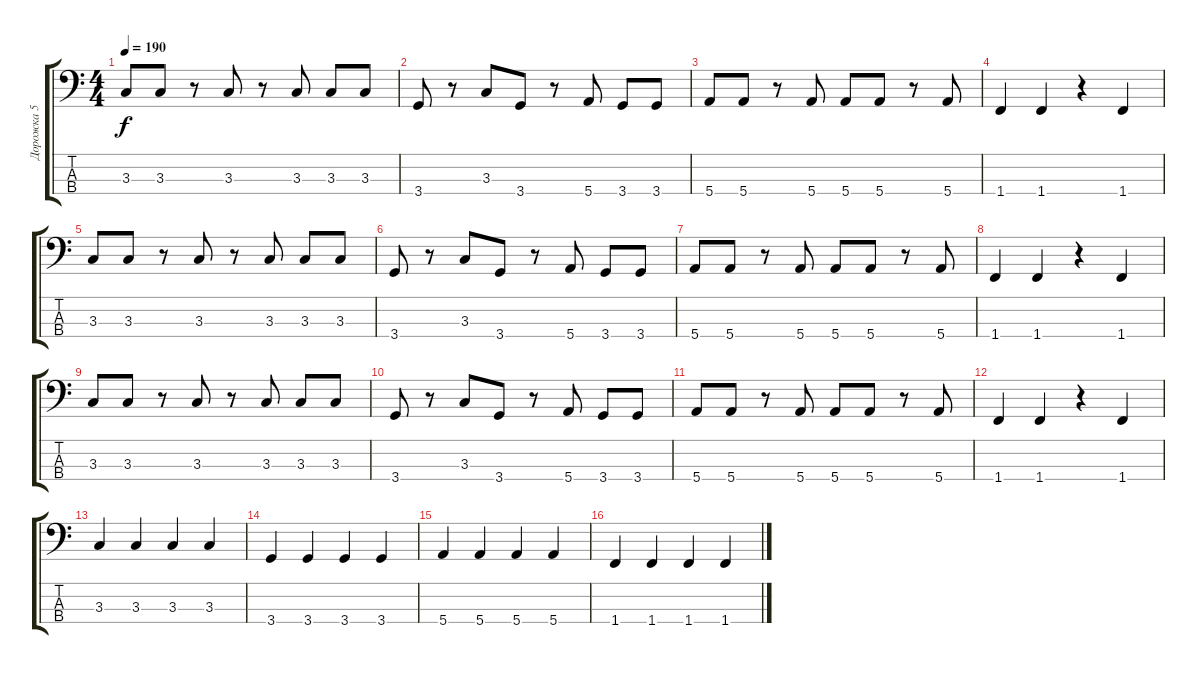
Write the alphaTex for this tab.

\track ("Дорожка 5" "Дорожка 5") {instrument electricbassfinger}
\staff {score tabs}
\tuning (G2 D2 A1 E1) {hide}
\ts (4 4)
\tempo 190
\clef f4
\ks c
3.3.8{dy f} 3.3.8 r.8 3.3.8 r.8 3.3.8 3.3.8 3.3.8 |
3.4.8 r.8 3.3.8 3.4.8 r.8 5.4.8 3.4.8 3.4.8 |
5.4.8 5.4.8 r.8 5.4.8 5.4.8 5.4.8 r.8 5.4.8 |
1.4.4 1.4.4 r.4 1.4.4 |
3.3.8 3.3.8 r.8 3.3.8 r.8 3.3.8 3.3.8 3.3.8 |
3.4.8 r.8 3.3.8 3.4.8 r.8 5.4.8 3.4.8 3.4.8 |
5.4.8 5.4.8 r.8 5.4.8 5.4.8 5.4.8 r.8 5.4.8 |
1.4.4 1.4.4 r.4 1.4.4 |
3.3.8 3.3.8 r.8 3.3.8 r.8 3.3.8 3.3.8 3.3.8 |
3.4.8 r.8 3.3.8 3.4.8 r.8 5.4.8 3.4.8 3.4.8 |
5.4.8 5.4.8 r.8 5.4.8 5.4.8 5.4.8 r.8 5.4.8 |
1.4.4 1.4.4 r.4 1.4.4 |
3.3.4 3.3.4 3.3.4 3.3.4 |
3.4.4 3.4.4 3.4.4 3.4.4 |
5.4.4 5.4.4 5.4.4 5.4.4 |
1.4.4 1.4.4 1.4.4 1.4.4
